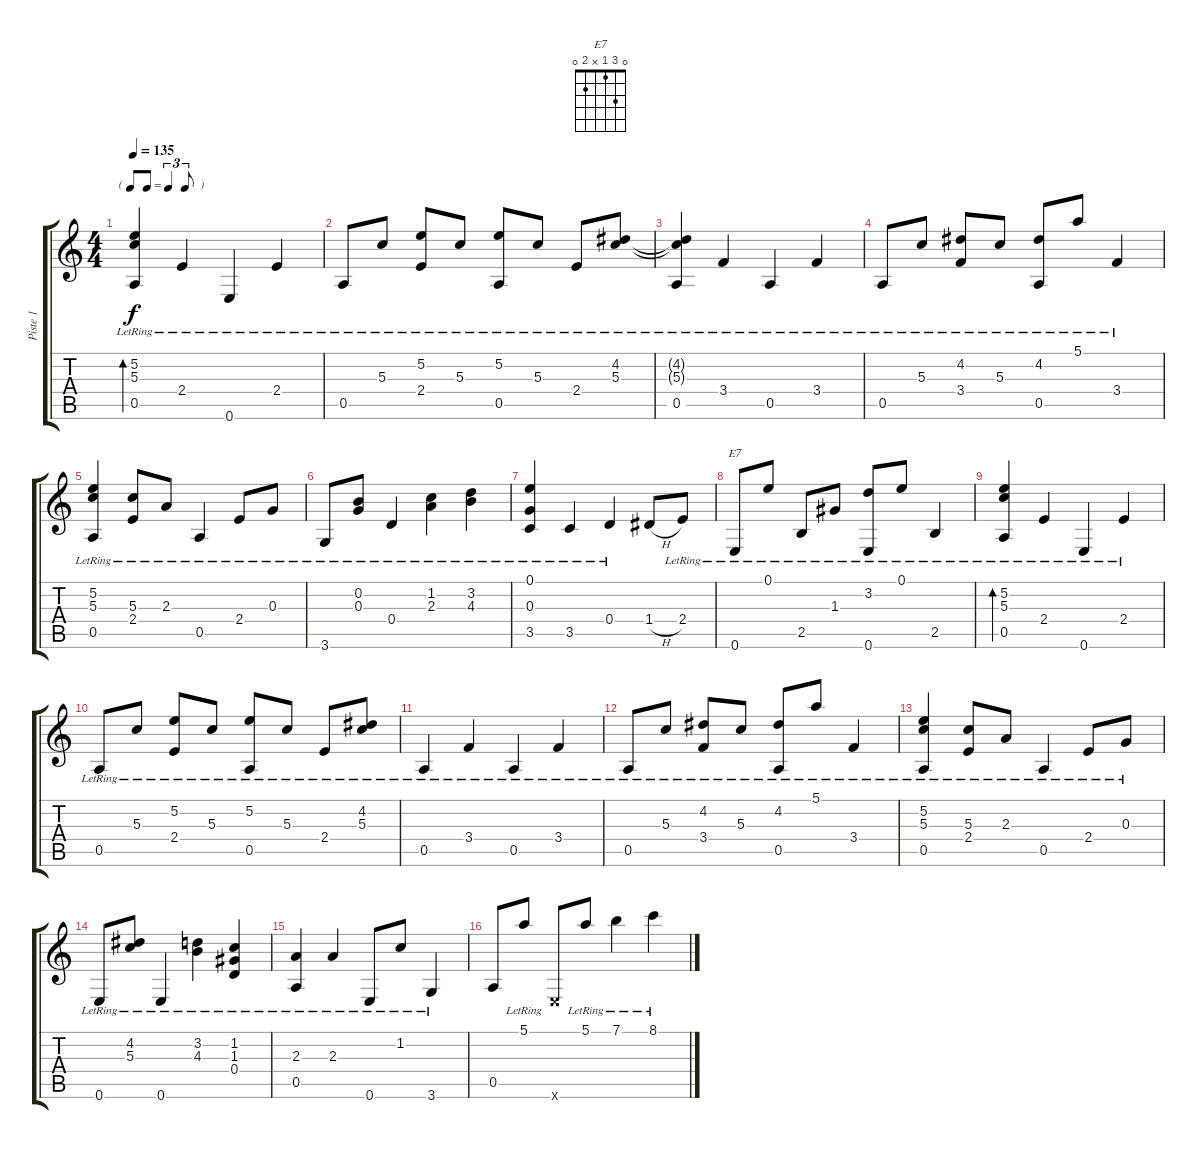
\track ("Piste 1" "Piste 1") {instrument acousticguitarnylon}
\staff {score tabs}
\tuning (E4 B3 G3 D3 A2 E2) {hide}
\chord ("E7" 0 3 1 x 2 0)
\ts (4 4)
\tf triplet8th
\tempo 135
\clef g2
\ks c
(5.2{lr} 5.3{lr} 0.5{lr}).4{bd 480 dy f} 2.4{lr}.4 0.6{lr}.4 2.4{lr}.4 |
0.5{lr}.8 5.3{lr}.8 (5.2{lr} 2.4{lr}).8 5.3{lr}.8 (5.2{lr} 0.5{lr}).8 5.3{lr}.8 2.4{lr}.8 (4.2{lr} 5.3{lr}).8 |
(4.2{t} 5.3{t} 0.5{lr}).4 3.4{lr}.4 0.5{lr}.4 3.4{lr}.4 |
0.5{lr}.8 5.3{lr}.8 (4.2{lr} 3.4{lr}).8 5.3{lr}.8 (4.2{lr} 0.5{lr}).8 5.1{lr}.8 3.4{lr}.4 |
(5.2{lr} 5.3{lr} 0.5{lr}).4 (5.3{lr} 2.4{lr}).8 2.3{lr}.8 0.5{lr}.4 2.4{lr}.8 0.3{lr}.8 |
3.6{lr}.8 (0.2{lr} 0.3{lr}).8 0.4{lr}.4 (1.2{lr} 2.3{lr}).4 (3.2{lr} 4.3{lr}).4 |
(0.1{lr} 0.3{lr} 3.5{lr}).4 3.5{lr}.4 0.4{lr}.4 1.4{h}.8 2.4{lr}.8 |
0.6{lr}.8{ch "E7"} 0.1{lr}.8 2.5{lr}.8 1.3{lr}.8 (3.2{lr} 0.6{lr}).8 0.1{lr}.8 2.5{lr}.4 |
(5.2{lr} 5.3{lr} 0.5{lr}).4{bd 480} 2.4{lr}.4 0.6{lr}.4 2.4{lr}.4 |
0.5{lr}.8 5.3{lr}.8 (5.2{lr} 2.4{lr}).8 5.3{lr}.8 (5.2{lr} 0.5{lr}).8 5.3{lr}.8 2.4{lr}.8 (4.2{lr} 5.3{lr}).8 |
0.5{lr}.4 3.4{lr}.4 0.5{lr}.4 3.4{lr}.4 |
0.5{lr}.8 5.3{lr}.8 (4.2{lr} 3.4{lr}).8 5.3{lr}.8 (4.2{lr} 0.5{lr}).8 5.1{lr}.8 3.4{lr}.4 |
(5.2{lr} 5.3{lr} 0.5{lr}).4 (5.3{lr} 2.4{lr}).8 2.3{lr}.8 0.5{lr}.4 2.4{lr}.8 0.3{lr}.8 |
0.6{lr}.8 (4.2{lr} 5.3{lr}).8 0.6{lr}.4 (3.2{lr} 4.3{lr}).4 (1.2{lr} 1.3{lr} 0.4{lr}).4 |
(2.3{lr} 0.5{lr}).4 2.3{lr}.4 0.6{lr}.8 1.2{lr}.8 3.6{lr}.4 |
0.5.8 5.1{lr}.8 0.6{x}.8 5.1{lr}.8 7.1{lr}.4 8.1{lr}.4
